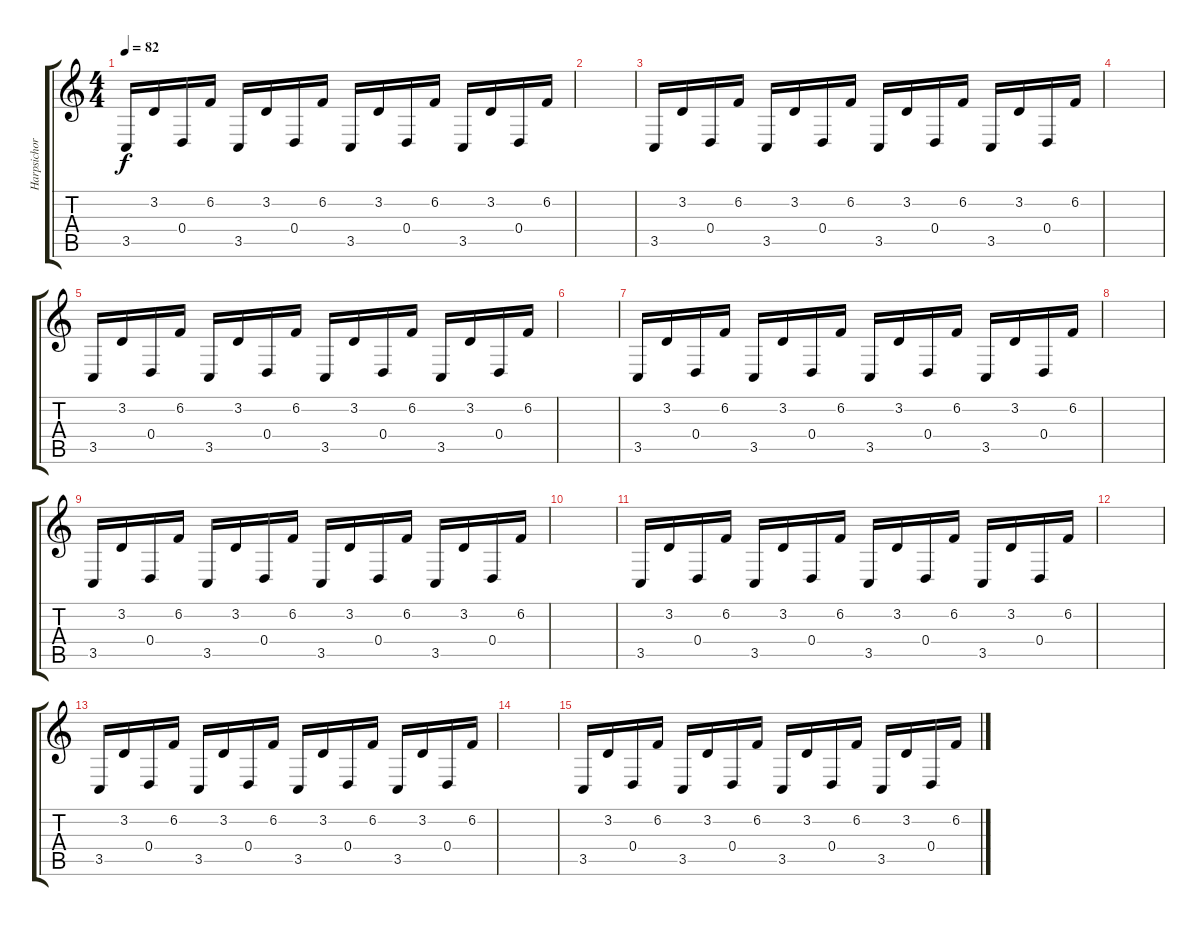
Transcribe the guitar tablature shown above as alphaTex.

\track ("Harpsichord" "Harpsichor") {instrument harpsichord}
\staff {score tabs}
\tuning (E4 B3 G3 D3 A2 E2) {hide}
\ts (4 4)
\tempo 82
\clef g2
\ks c
3.5.16{dy f} 3.2.16 0.4.16 6.2.16 3.5.16 3.2.16 0.4.16 6.2.16 3.5.16 3.2.16 0.4.16 6.2.16 3.5.16 3.2.16 0.4.16 6.2.16 |
|
3.5.16 3.2.16 0.4.16 6.2.16 3.5.16 3.2.16 0.4.16 6.2.16 3.5.16 3.2.16 0.4.16 6.2.16 3.5.16 3.2.16 0.4.16 6.2.16 |
|
3.5.16 3.2.16 0.4.16 6.2.16 3.5.16 3.2.16 0.4.16 6.2.16 3.5.16 3.2.16 0.4.16 6.2.16 3.5.16 3.2.16 0.4.16 6.2.16 |
|
3.5.16 3.2.16 0.4.16 6.2.16 3.5.16 3.2.16 0.4.16 6.2.16 3.5.16 3.2.16 0.4.16 6.2.16 3.5.16 3.2.16 0.4.16 6.2.16 |
|
3.5.16 3.2.16 0.4.16 6.2.16 3.5.16 3.2.16 0.4.16 6.2.16 3.5.16 3.2.16 0.4.16 6.2.16 3.5.16 3.2.16 0.4.16 6.2.16 |
|
3.5.16 3.2.16 0.4.16 6.2.16 3.5.16 3.2.16 0.4.16 6.2.16 3.5.16 3.2.16 0.4.16 6.2.16 3.5.16 3.2.16 0.4.16 6.2.16 |
|
3.5.16 3.2.16 0.4.16 6.2.16 3.5.16 3.2.16 0.4.16 6.2.16 3.5.16 3.2.16 0.4.16 6.2.16 3.5.16 3.2.16 0.4.16 6.2.16 |
|
3.5.16 3.2.16 0.4.16 6.2.16 3.5.16 3.2.16 0.4.16 6.2.16 3.5.16 3.2.16 0.4.16 6.2.16 3.5.16 3.2.16 0.4.16 6.2.16
